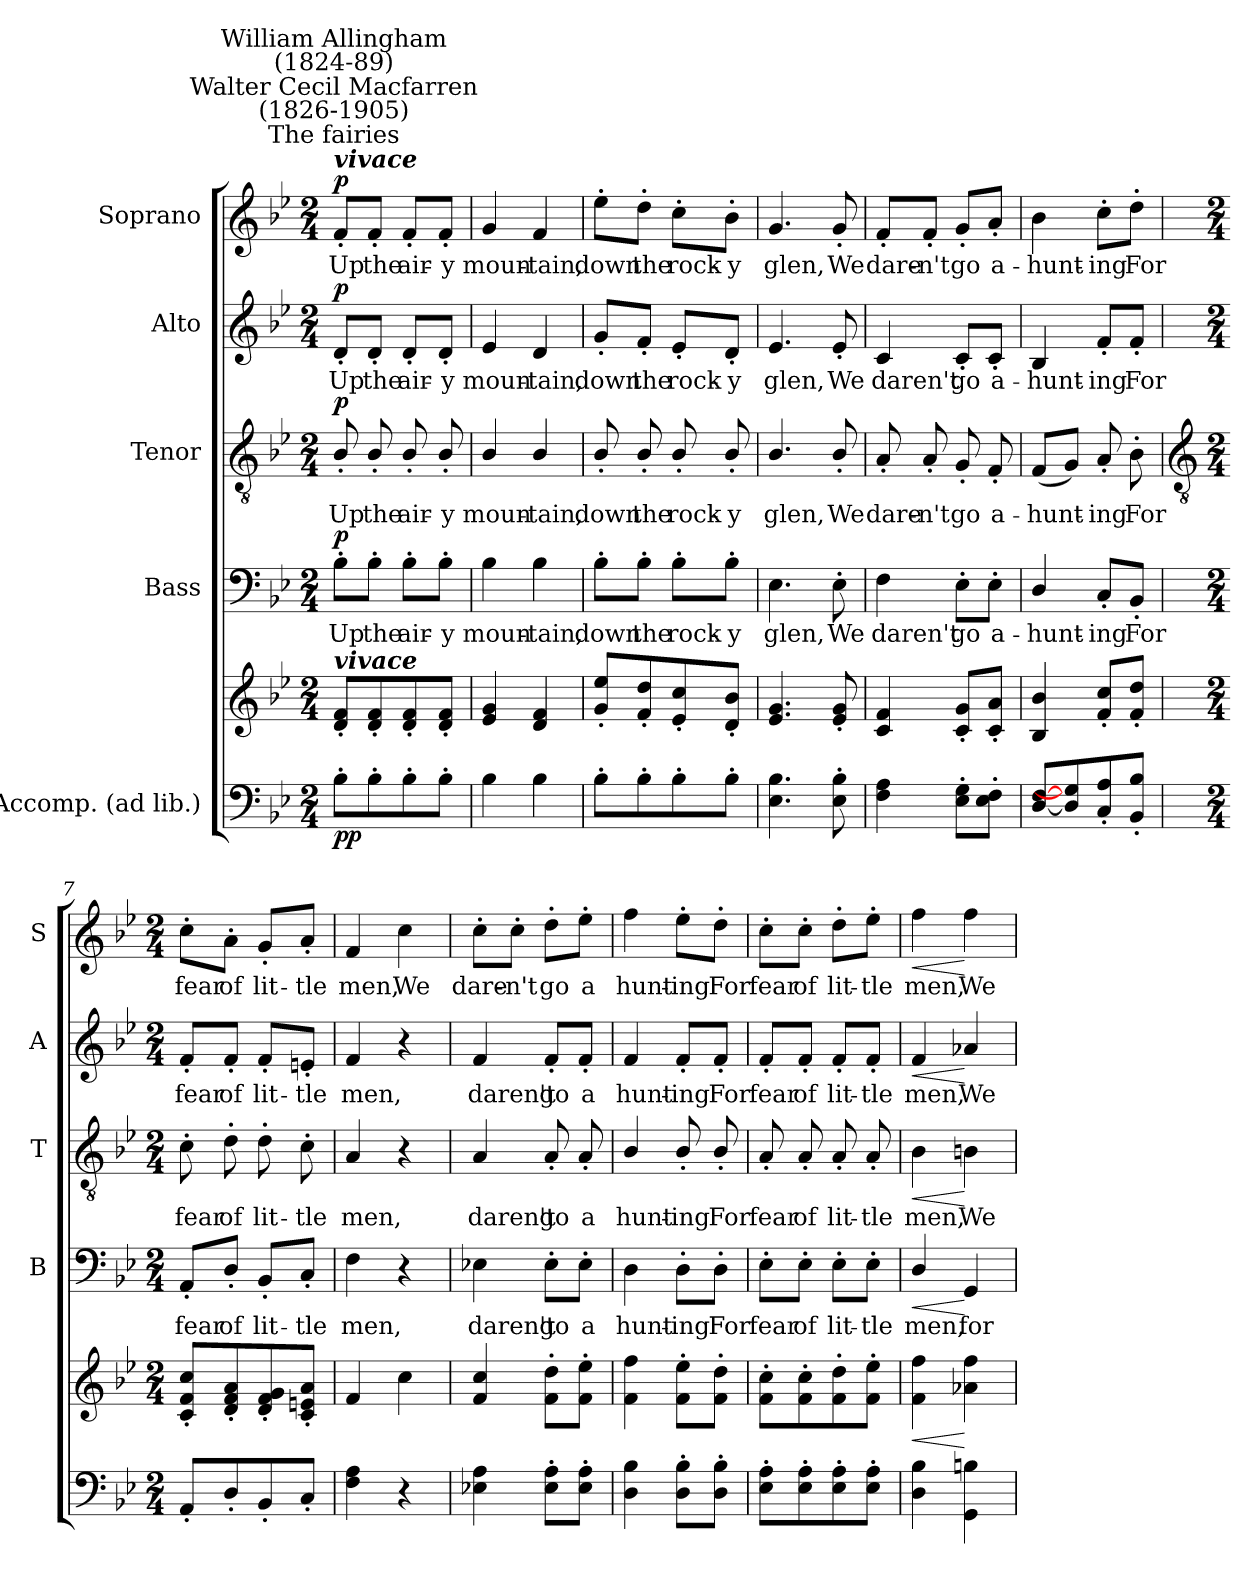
**kern	**kern	**dynam	**kern	**text	**dynam	**kern	**text	**dynam	**kern	**text	**dynam	**kern	**text	**dynam
*part5	*part5	*part5	*part4	*part4	*part4	*part3	*part3	*part3	*part2	*part2	*part2	*part1	*part1	*part1
*staff6	*staff5	*staff5/6	*staff4	*staff4	*staff4	*staff3	*staff3	*staff3	*staff2	*staff2	*staff2	*staff1	*staff1	*staff1
*I"Accomp. (ad lib.)	*	*	*I"Bass	*	*	*I"Tenor	*	*	*I"Alto	*	*	*I"Soprano	*	*
*	*	*	*I'B	*	*	*I'T	*	*	*I'A	*	*	*I'S	*	*
*clefF4	*clefG2	*	*clefF4	*	*	*clefGv2	*	*	*clefG2	*	*	*clefG2	*	*
*k[b-e-]	*k[b-e-]	*	*k[b-e-]	*	*	*k[b-e-]	*	*	*k[b-e-]	*	*	*k[b-e-]	*	*
*B-:	*B-:	*	*B-:	*	*	*B-:	*	*	*B-:	*	*	*B-:	*	*
*M2/4	*M2/4	*	*M2/4	*	*	*M2/4	*	*	*M2/4	*	*	*M2/4	*	*
*MM144	*MM144	*	*MM144	*	*	*MM144	*	*	*MM144	*	*	*MM144	*	*
=1	=1	=1	=1	=1	=1	=1	=1	=1	=1	=1	=1	=1	=1	=1
!	!	!	!	!	!	!	!	!	!	!	!	!LO:TX:a:Bi:t=vivace	!	!
!	!	!	!	!	!	!	!	!	!	!	!	!LO:TX:a:cj:t=The fairies	!	!
!	!	!	!	!	!	!	!	!	!	!	!	!LO:TX:a:cj:t=Walter Cecil Macfarren\n(1826-1905)	!	!
!	!	!	!	!	!	!	!	!	!	!	!	!LO:TX:a:cj:t=William Allingham\n(1824-89)	!	!
!	!LO:TX:a:Bi:t=vivace	!	!	!	!	!	!	!	!	!	!	!	!	!
!	!	!LO:DY:b=2	!	!LO:LY:b	!	!	!LO:LY:b	!	!	!LO:LY:b	!	!	!LO:LY:b	!
!	!	!LO:DY:n=1:b	!	!	!LO:DY:b	!	!	!LO:DY:b	!	!	!LO:DY:b	!	!	!LO:DY:b
8B-'L	8d/' 8f/'L	p p	8B-'\L	Up	p	8B-'/	Up	p	8d'/L	Up	p	8f'/L	Up	p
!	!	!	!	!LO:LY:b	!	!	!LO:LY:b	!	!	!LO:LY:b	!	!	!LO:LY:b	!
8B-'	8d' 8f'	.	8B-'\J	the	.	8B-'/	the	.	8d'/J	the	.	8f'/J	the	.
!	!	!	!	!LO:LY:b	!	!	!LO:LY:b	!	!	!LO:LY:b	!	!	!LO:LY:b	!
8B-'	8d' 8f'	.	8B-'\L	air-	.	8B-'/	air-	.	8d'/L	air-	.	8f'/L	air-	.
!	!	!	!	!LO:LY:b	!	!	!LO:LY:b	!	!	!LO:LY:b	!	!	!LO:LY:b	!
8B-'J	8d' 8f'J	.	8B-'\J	-y	.	8B-'/	-y	.	8d'/J	-y	.	8f'/J	-y	.
=2	=2	=2	=2	=2	=2	=2	=2	=2	=2	=2	=2	=2	=2	=2
!	!	!	!	!LO:LY:b	!	!	!LO:LY:b	!	!	!LO:LY:b	!	!	!LO:LY:b	!
4B-	4e- 4g	.	4B-	moun-	.	4B-/	moun-	.	4e-	moun-	.	4g	moun-	.
!	!	!	!	!LO:LY:b	!	!	!LO:LY:b	!	!	!LO:LY:b	!	!	!LO:LY:b	!
4B-	4d 4f	.	4B-	-tain,	.	4B-/	-tain,	.	4d	-tain,	.	4f	-tain,	.
=3	=3	=3	=3	=3	=3	=3	=3	=3	=3	=3	=3	=3	=3	=3
!	!	!	!	!LO:LY:b	!	!	!LO:LY:b	!	!	!LO:LY:b	!	!	!LO:LY:b	!
8B-'L	8g' 8ee-'L	.	8B-'\L	down	.	8B-'/	down	.	8g'/L	down	.	8ee-'\L	down	.
!	!	!	!	!LO:LY:b	!	!	!LO:LY:b	!	!	!LO:LY:b	!	!	!LO:LY:b	!
8B-'	8f' 8dd'	.	8B-'\J	the	.	8B-'/	the	.	8f'/J	the	.	8dd'\J	the	.
!	!	!	!	!LO:LY:b	!	!	!LO:LY:b	!	!	!LO:LY:b	!	!	!LO:LY:b	!
8B-'	8e-' 8cc'	.	8B-'\L	rock-	.	8B-'/	rock-	.	8e-'/L	rock-	.	8cc'\L	rock-	.
!	!	!	!	!LO:LY:b	!	!	!LO:LY:b	!	!	!LO:LY:b	!	!	!LO:LY:b	!
8B-'J	8d/' 8b-/'J	.	8B-'\J	-y	.	8B-'/	-y	.	8d'/J	-y	.	8b-'\J	-y	.
=4	=4	=4	=4	=4	=4	=4	=4	=4	=4	=4	=4	=4	=4	=4
!	!	!	!	!LO:LY:b	!	!	!LO:LY:b	!	!	!LO:LY:b	!	!	!LO:LY:b	!
4.E- 4.B-	4.e- 4.g	.	4.E-	glen,	.	4.B-/	glen,	.	4.e-	glen,	.	4.g	glen,	.
!	!	!	!	!LO:LY:b	!	!	!LO:LY:b	!	!	!LO:LY:b	!	!	!LO:LY:b	!
8E-' 8B-'	8e-' 8g'	.	8E-'	We	.	8B-'/	We	.	8e-'	We	.	8g'	We	.
=5	=5	=5	=5	=5	=5	=5	=5	=5	=5	=5	=5	=5	=5	=5
!	!	!	!	!LO:LY:b	!	!	!LO:LY:b	!	!	!LO:LY:b	!	!	!LO:LY:b	!
4F 4A	4c 4f	.	4F	daren't	.	8A'	dare-	.	4c	daren't	.	8f'/L	dare-	.
!	!	!	!	!	!	!	!LO:LY:b	!	!	!	!	!	!LO:LY:b	!
.	.	.	.	.	.	8A'	-n't	.	.	.	.	8f'/J	-n't	.
!	!	!	!	!LO:LY:b	!	!	!LO:LY:b	!	!	!LO:LY:b	!	!	!LO:LY:b	!
8E-' 8G'L	8c' 8g'L	.	8E-'\L	go	.	8G'	go	.	8c'/L	go	.	8g'/L	go	.
!	!	!	!	!LO:LY:b	!	!	!LO:LY:b	!	!	!LO:LY:b	!	!	!LO:LY:b	!
8E-' 8F'J	8c' 8a'J	.	8E-'\J	a-	.	8F'	a-	.	8c'/J	a-	.	8a'/J	a-	.
=6	=6	=6	=6	=6	=6	=6	=6	=6	=6	=6	=6	=6	=6	=6
!	!	!	!	!LO:LY:b	!	!	!LO:LY:b	!	!	!LO:LY:b	!	!	!LO:LY:b	!
[8D/ [8F/L	4B- 4b-	.	4D/	-hunt-	.	(<8FL	-hunt-	.	4B-	-hunt-	.	4b-	-hunt-	.
8D] 8G]	.	.	.	.	.	8GJ)	.	.	.	.	.	.	.	.
!	!	!	!	!LO:LY:b	!	!	!LO:LY:b	!	!	!LO:LY:b	!	!	!LO:LY:b	!
8C' 8A'	8f' 8cc'L	.	8C'/L	-ing	.	8A'	ing	.	8f'/L	-ing	.	8cc'\L	-ing	.
!	!	!	!	!LO:LY:b	!	!	!LO:LY:b	!	!	!LO:LY:b	!	!	!LO:LY:b	!
8BB-' 8B-'J	8f' 8dd'J	.	8BB-'/J	For	.	8B-'	For	.	8f'/J	For	.	8dd'\J	For	.
!!LO:LB:g=z
=7	=7	=7	=7	=7	=7	=7	=7	=7	=7	=7	=7	=7	=7	=7
*	*	*	*	*	*	*clefGv2	*	*	*	*	*	*	*	*
*M2/4	*M2/4	*	*M2/4	*	*	*M2/4	*	*	*M2/4	*	*	*M2/4	*	*
!	!	!	!	!LO:LY:b	!	!	!LO:LY:b	!	!	!LO:LY:b	!	!	!LO:LY:b	!
8AA'L	8c' 8f' 8cc'L	.	8AA'/L	fear	.	8c'	fear	.	8f'/L	fear	.	8cc'\L	fear	.
!	!	!	!	!LO:LY:b	!	!	!LO:LY:b	!	!	!LO:LY:b	!	!	!LO:LY:b	!
8D'/	8d' 8f' 8a'	.	8D'/J	of	.	8d'	of	.	8f'/J	of	.	8a'\J	of	.
!	!	!	!	!LO:LY:b	!	!	!LO:LY:b	!	!	!LO:LY:b	!	!	!LO:LY:b	!
8BB-'	8d' 8f' 8g'	.	8BB-'/L	lit-	.	8d'	lit-	.	8f'/L	lit-	.	8g'/L	lit-	.
!	!	!	!	!LO:LY:b	!	!	!LO:LY:b	!	!	!LO:LY:b	!	!	!LO:LY:b	!
8C'J	8c' 8en' 8a'J	.	8C'/J	-tle	.	8c'	-tle	.	8en'/J	-tle	.	8a'/J	-tle	.
=8	=8	=8	=8	=8	=8	=8	=8	=8	=8	=8	=8	=8	=8	=8
!	!	!	!	!LO:LY:b	!	!	!LO:LY:b	!	!	!LO:LY:b	!	!	!LO:LY:b	!
4F 4A	4f	.	4F	men,	.	4A	men,	.	4f	men,	.	4f	men,	.
!	!	!	!	!	!	!	!	!	!	!	!	!	!LO:LY:b	!
4r	4cc	.	4r	.	.	4r	.	.	4r	.	.	4cc	We	.
=9	=9	=9	=9	=9	=9	=9	=9	=9	=9	=9	=9	=9	=9	=9
!	!	!	!	!LO:LY:b	!	!	!LO:LY:b	!	!	!LO:LY:b	!	!	!LO:LY:b	!
4E-X 4A	4f 4cc	.	4E-X	daren't	.	4A	daren't	.	4f	daren't	.	8cc'\L	dare-	.
!	!	!	!	!	!	!	!	!	!	!	!	!	!LO:LY:b	!
.	.	.	.	.	.	.	.	.	.	.	.	8cc'\J	-n't	.
!	!	!	!	!LO:LY:b	!	!	!LO:LY:b	!	!	!LO:LY:b	!	!	!LO:LY:b	!
8E-' 8A'L	8f' 8dd'L	.	8E-'\L	go	.	8A'	go	.	8f'/L	go	.	8dd'\L	go	.
!	!	!	!	!LO:LY:b	!	!	!LO:LY:b	!	!	!LO:LY:b	!	!	!LO:LY:b	!
8E-' 8A'J	8f' 8ee-'J	.	8E-'\J	a	.	8A'	a	.	8f'/J	a	.	8ee-'\J	a	.
=10	=10	=10	=10	=10	=10	=10	=10	=10	=10	=10	=10	=10	=10	=10
!	!	!	!	!LO:LY:b	!	!	!LO:LY:b	!	!	!LO:LY:b	!	!	!LO:LY:b	!
4D 4B-	4f 4ff	.	4D	hunt-	.	4B-/	hunt-	.	4f	hunt-	.	4ff	hunt-	.
!	!	!	!	!LO:LY:b	!	!	!LO:LY:b	!	!	!LO:LY:b	!	!	!LO:LY:b	!
8D' 8B-'L	8f' 8ee-'L	.	8D'\L	-ing	.	8B-'/	-ing	.	8f'/L	-ing	.	8ee-'\L	-ing	.
!	!	!	!	!LO:LY:b	!	!	!LO:LY:b	!	!	!LO:LY:b	!	!	!LO:LY:b	!
8D' 8B-'J	8f' 8dd'J	.	8D'\J	For	.	8B-'/	For	.	8f'/J	For	.	8dd'\J	For	.
=11	=11	=11	=11	=11	=11	=11	=11	=11	=11	=11	=11	=11	=11	=11
!	!	!	!	!LO:LY:b	!	!	!LO:LY:b	!	!	!LO:LY:b	!	!	!LO:LY:b	!
8E-' 8A'L	8f' 8cc'L	.	8E-'\L	fear	.	8A'	fear	.	8f'/L	fear	.	8cc'\L	fear	.
!	!	!	!	!LO:LY:b	!	!	!LO:LY:b	!	!	!LO:LY:b	!	!	!LO:LY:b	!
8E-' 8A'	8f' 8cc'	.	8E-'\J	of	.	8A'	of	.	8f'/J	of	.	8cc'\J	of	.
!	!	!	!	!LO:LY:b	!	!	!LO:LY:b	!	!	!LO:LY:b	!	!	!LO:LY:b	!
8E-' 8A'	8f' 8dd'	.	8E-'\L	lit-	.	8A'	lit-	.	8f'/L	lit-	.	8dd'\L	lit-	.
!	!	!	!	!LO:LY:b	!	!	!LO:LY:b	!	!	!LO:LY:b	!	!	!LO:LY:b	!
8E-' 8A'J	8f' 8ee-'J	.	8E-'\J	-tle	.	8A'	-tle	.	8f'/J	-tle	.	8ee-'\J	-tle	.
=12	=12	=12	=12	=12	=12	=12	=12	=12	=12	=12	=12	=12	=12	=12
!	!	!LO:HP:b	!	!LO:LY:b	!LO:HP:b	!	!LO:LY:b	!LO:HP:b	!	!LO:LY:b	!LO:HP:b	!	!LO:LY:b	!LO:HP:b
4D\ 4B-\	4f 4ff	<	4D/	men,	<	4B-	men,	<	4f	men,	<	4ff	men,	<
!	!	!	!	!LO:LY:b	!	!	!LO:LY:b	!	!	!LO:LY:b	!	!	!LO:LY:b	!
4GG 4Bn	4a-X 4ff	[	4GG	for	[	4Bn	We	[	4a-X	We	[	4ff	We	[
=	=	=	=	=	=	=	=	=	=	=	=	=	=	=
*-	*-	*-	*-	*-	*-	*-	*-	*-	*-	*-	*-	*-	*-	*-
